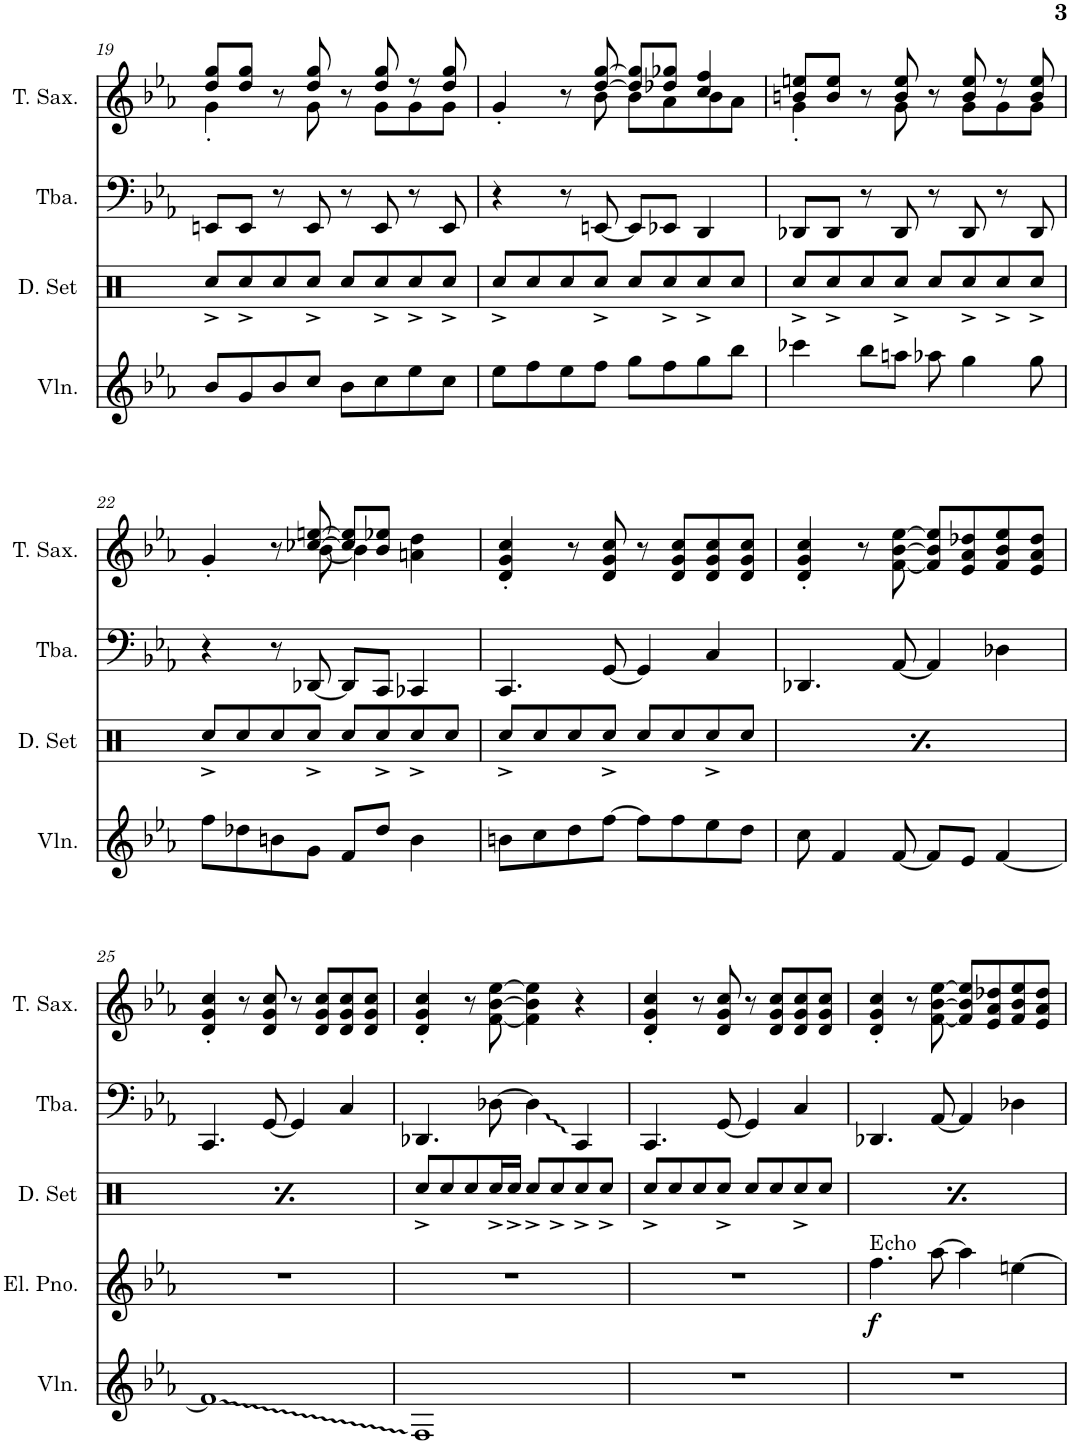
**kern	**kern	**kern	**dynam	**kern	**dynam	**kern	**kern	**kern
*part7	*part6	*part5	*part5	*part4	*part4	*part3	*part2	*part1
*staff7	*staff6	*staff5	*staff5	*staff4	*staff4	*staff3	*staff2	*staff1
*I"Violin 2	*I"Violin	*I"Electric Piano 2	*	*I"Electric Piano	*	*I"Drumset	*I"Tuba	*I"Tenor Saxophone
*I'Vln. 2	*I'Vln.	*I'El. Pno. 2	*	*I'El. Pno.	*	*I'D. Set	*I'Tba.	*I'T. Sax.
!!LO:PB:g=z
*clefG2	*clefG2	*clefG2	*	*clefG2	*	*clefX	*clefF4	*clefG2
*	*	*	*	*	*	*	*	*Trd8c14
*k[b-e-a-]	*k[b-e-a-]	*k[b-e-a-]	*	*k[b-e-a-]	*	*k[]	*k[b-e-a-]	*k[b-e-a-]
*M2/2	*M2/2	*M2/2	*	*M2/2	*	*M2/2	*M2/2	*M2/2
*met(c|)	*met(c|)	*met(c|)	*	*met(c|)	*	*met(c|)	*met(c|)	*met(c|)
=19	=19	=19	=19	=19	=19	=19	=19	=19
*	*	*	*	*	*	*	*	*^
16f/KL]	8b-/L	1r	.	1r	.	8Rcc^/L	8EEn/L	8dd/ 8gg/L	4g'\
8g/	.	.	.	.	.	.	.	.	.
.	8g/	.	.	.	.	8Rcc^/	8EE/J	8dd/ 8gg/J	.
8b-/	.	.	.	.	.	.	.	.	.
.	8b-/	.	.	.	.	8Rcc/	8r	8r	8ryy
8g/	.	.	.	.	.	.	.	.	.
.	8cc/J	.	.	.	.	8Rcc^/J	8EE/	8dd/ 8gg/	8g\
8b-/J	.	.	.	.	.	.	.	.	.
.	8b-\L	.	.	.	.	8Rcc/L	8r	8r	8ryy
8cc\L	.	.	.	.	.	.	.	.	.
.	8cc\	.	.	.	.	8Rcc^/	8EE/	8dd/ 8gg/	8g\L
8b-\	.	.	.	.	.	.	.	.	.
.	8ee-\	.	.	.	.	8Rcc^/	8r	8r	8g\
8cc\	.	.	.	.	.	.	.	.	.
.	8cc\J	.	.	.	.	8Rcc^/J	8EE/	8dd/ 8gg/	8g\J
[16ee-\Jk	.	.	.	.	.	.	.	.	.
=20	=20	=20	=20	=20	=20	=20	=20	=20	=20
16ee-\KL]	8ee-\L	1r	.	1r	.	8Rcc^/L	4r	4ryy	4g'</
8cc\	.	.	.	.	.	.	.	.	.
.	8ff\	.	.	.	.	8Rcc/	.	.	.
8ee-\	.	.	.	.	.	.	.	.	.
.	8ee-\	.	.	.	.	8Rcc/	8r	8r	8ryy
8ff\	.	.	.	.	.	.	.	.	.
.	8ff\J	.	.	.	.	8Rcc^/J	[8EEn/	[8dd/ [8gg/	8b-\
8ee-\J	.	.	.	.	.	.	.	.	.
.	8gg\L	.	.	.	.	8Rcc/L	8EE/L]	8dd/] 8gg/]L	8b-\L
8ff\L	.	.	.	.	.	.	.	.	.
.	8ff\	.	.	.	.	8Rcc^/	8EE-X/J	8dd-X/ 8gg-X/J	8a-\
8gg\	.	.	.	.	.	.	.	.	.
.	8gg\	.	.	.	.	8Rcc^/	4DD/	4cc/ 4ff/	8b-\
8ff\	.	.	.	.	.	.	.	.	.
.	8bb-\J	.	.	.	.	8Rcc/J	.	.	8a-\J
[16gg\Jk	.	.	.	.	.	.	.	.	.
=21	=21	=21	=21	=21	=21	=21	=21	=21	=21
16gg\KL]	4ccc-X\	1r	.	1r	.	8Rcc^/L	8DD-X/L	8bn/ 8een/L	4g'\
8bb-\J	.	.	.	.	.	.	.	.	.
.	.	.	.	.	.	8Rcc^/	8DD-/J	8b/ 8ee/J	.
4bbn	.	.	.	.	.	.	.	.	.
.	8bb-\L	.	.	.	.	8Rcc/	8r	8r	8ryy
.	8aan\J	.	.	.	.	8Rcc^/J	8DD-/	8b/ 8ee/	8g\
8bb-X	.	.	.	.	.	.	.	.	.
.	8aa-X\	.	.	.	.	8Rcc/L	8r	8r	8ryy
8aan\L	.	.	.	.	.	.	.	.	.
.	4gg\	.	.	.	.	8Rcc^/	8DD-/	8b/ 8ee/	8g\L
8aa-X\	.	.	.	.	.	.	.	.	.
.	.	.	.	.	.	8Rcc^/	8r	8r	8g\
[8.gg\J	.	.	.	.	.	.	.	.	.
.	8gg\	.	.	.	.	8Rcc^/J	8DD-/	8b/ 8ee/	8g\J
!!LO:LB:g=z	!!
=22	=22	=22	=22	=22	=22	=22	=22	=22	=22
16gg\KL]	8ff\L	1r	.	1r	.	8Rcc^/L	4r	4ryy	4g'</
8gg\	.	.	.	.	.	.	.	.	.
.	8dd-X\	.	.	.	.	8Rcc/	.	.	.
8ff\	.	.	.	.	.	.	.	.	.
.	8bn\	.	.	.	.	8Rcc/	8r	8r	8ryy
8dd-X\	.	.	.	.	.	.	.	.	.
.	8g\J	.	.	.	.	8Rcc^/J	[8DD-X/	[8cc-X/ [8een/	[8b-\
8bn\J	.	.	.	.	.	.	.	.	.
.	8f/L	.	.	.	.	8Rcc/L	8DD-/L]	8cc-/] 8ee/]L	4b-\]
8g/L	.	.	.	.	.	.	.	.	.
.	8dd-/J	.	.	.	.	8Rcc^/	8CC/J	8b-/ 8ee-X/J	.
8f/	.	.	.	.	.	.	.	.	.
.	4b\	.	.	.	.	8Rcc^/	4CC-X/	4an\ 4dd\	4ryy
8dd-/	.	.	.	.	.	.	.	.	.
.	.	.	.	.	.	8Rcc/J	.	.	.
[16b/Jk	.	.	.	.	.	.	.	.	.
*	*	*	*	*	*	*	*	*v	*v
=23	=23	=23	=23	=23	=23	=23	=23	=23
8.b\L]	8bn\L	1r	.	1r	.	8Rcc^/L	4.CC/	4d/' 4g/' 4cc/'
.	8cc\	.	.	.	.	8Rcc/	.	.
8bn\	.	.	.	.	.	.	.	.
.	8dd\	.	.	.	.	8Rcc/	.	8r
8cc\	.	.	.	.	.	.	.	.
.	[8ff\J	.	.	.	.	8Rcc^/J	[8GG/	8d/ 8g/ 8cc/
8dd\J	.	.	.	.	.	.	.	.
.	8ff\L]	.	.	.	.	8Rcc/L	4GG/]	8r
[8ff\L	.	.	.	.	.	.	.	.
.	8ff\	.	.	.	.	8Rcc/	.	8d/ 8g/ 8cc/L
8ff\]	.	.	.	.	.	.	.	.
.	8ee-\	.	.	.	.	8Rcc^/	4C/	8d/ 8g/ 8cc/
8ff\	.	.	.	.	.	.	.	.
.	8dd\J	.	.	.	.	8Rcc/J	.	8d/ 8g/ 8cc/J
[16ee-\Jk	.	.	.	.	.	.	.	.
=24	=24	=24	=24	=24	=24	=24	=24	=24
16ee-\KL]	8cc\	1r	.	1r	.	8Rcc^/L	4.DD-X/	4d/' 4g/' 4cc/'
8dd\	.	.	.	.	.	.	.	.
.	4f/	.	.	.	.	8Rcc/	.	.
8cc\J	.	.	.	.	.	.	.	.
.	.	.	.	.	.	8Rcc/	.	8r
4f	.	.	.	.	.	.	.	.
.	[8f/	.	.	.	.	8Rcc^/J	[8AA-/	[8f\ [8b-\ [8ee-\
.	8f/L]	.	.	.	.	8Rcc/L	4AA-/]	8f/] 8b-/] 8ee-/]L
[8f/L	.	.	.	.	.	.	.	.
.	8e-/J	.	.	.	.	8Rcc/	.	8e-/ 8a-/ 8dd-X/
8f/]	.	.	.	.	.	.	.	.
.	[4f/	.	.	.	.	8Rcc^/	4D-X\	8f/ 8b-/ 8ee-/
8e-/	.	.	.	.	.	.	.	.
.	.	.	.	.	.	8Rcc/J	.	8e-/ 8a-/ 8dd-/J
[16f/Jk	.	.	.	.	.	.	.	.
!!LO:LB:g=z
=25	=25	=25	=25	=25	=25	=25	=25	=25
8.f]	1f]	1r	.	1r	.	8Rcc^/L	4.CC/	4d/' 4g/' 4cc/'
.	.	.	.	.	.	8Rcc/	.	.
16r	.	.	.	.	.	.	.	.
4r	.	.	.	.	.	8Rcc/	.	8r
.	.	.	.	.	.	8Rcc^/J	[8GG/	8d/ 8g/ 8cc/
2r	.	.	.	.	.	8Rcc/L	4GG/]	8r
.	.	.	.	.	.	8Rcc/	.	8d/ 8g/ 8cc/L
.	.	.	.	.	.	8Rcc^/	4C/	8d/ 8g/ 8cc/
.	.	.	.	.	.	8Rcc/J	.	8d/ 8g/ 8cc/J
=26	=26	=26	=26	=26	=26	=26	=26	=26
1r	1F	1r	.	1r	.	8Rcc^/L	4.DD-X/	4d/' 4g/' 4cc/'
.	.	.	.	.	.	8Rcc/	.	.
.	.	.	.	.	.	8Rcc/	.	8r
.	.	.	.	.	.	16Rcc^/L	[8D-X\	[8f\ [8b-\ [8ee-\
.	.	.	.	.	.	16Rcc^/JJ	.	.
.	.	.	.	.	.	8Rcc^/L	4D-\]	4f\] 4b-\] 4ee-\]
.	.	.	.	.	.	8Rcc^/	.	.
.	.	.	.	.	.	8Rcc^/	4CC/	4r
.	.	.	.	.	.	8Rcc^/J	.	.
=27	=27	=27	=27	=27	=27	=27	=27	=27
1r	1r	1r	.	1r	.	8Rcc^/L	4.CC/	4d/' 4g/' 4cc/'
.	.	.	.	.	.	8Rcc/	.	.
.	.	.	.	.	.	8Rcc/	.	8r
.	.	.	.	.	.	8Rcc^/J	[8GG/	8d/ 8g/ 8cc/
.	.	.	.	.	.	8Rcc/L	4GG/]	8r
.	.	.	.	.	.	8Rcc/	.	8d/ 8g/ 8cc/L
.	.	.	.	.	.	8Rcc^/	4C/	8d/ 8g/ 8cc/
.	.	.	.	.	.	8Rcc/J	.	8d/ 8g/ 8cc/J
=28	=28	=28	=28	=28	=28	=28	=28	=28
!	!	!	!	!LO:TX:a:t=Echo	!	!	!	!
!	!	!	!	!	!LO:DY:b	!	!	!
1r	1r	16r	.	4.ff\	f	8Rcc^/L	4.DD-X/	4d/' 4g/' 4cc/'
!	!	!	!LO:DY:b	!	!	!	!	!
.	.	4.ff	mf	.	.	.	.	.
.	.	.	.	.	.	8Rcc/	.	.
.	.	.	.	.	.	8Rcc/	.	8r
.	.	.	.	[8aa-\	.	8Rcc^/J	[8AA-/	[8f\ [8b-\ [8ee-\
.	.	[8aa-	.	.	.	.	.	.
.	.	.	.	4aa-\]	.	8Rcc/L	4AA-/]	8f/] 8b-/] 8ee-/]L
.	.	4aa-]	.	.	.	.	.	.
.	.	.	.	.	.	8Rcc/	.	8e-/ 8a-/ 8dd-X/
.	.	.	.	[4een\	.	8Rcc^/	4D-X\	8f/ 8b-/ 8ee-/
.	.	[8.een	.	.	.	.	.	.
.	.	.	.	.	.	8Rcc/J	.	8e-/ 8a-/ 8dd-/J
=	=	=	=	=	=	=	=	=
*-	*-	*-	*-	*-	*-	*-	*-	*-
